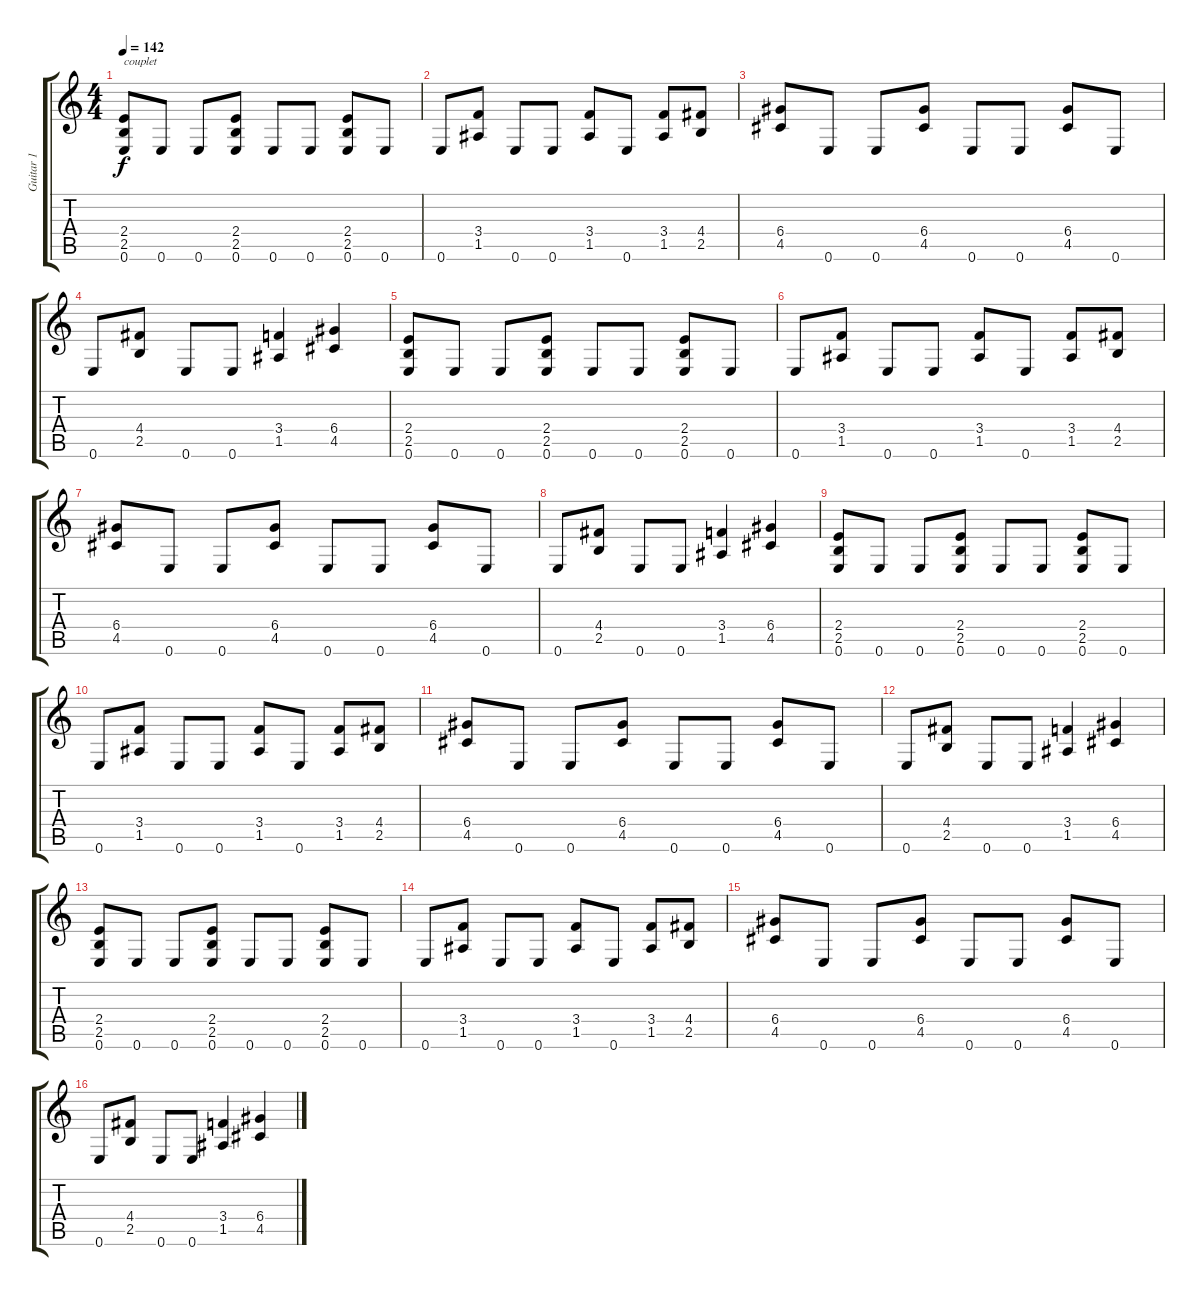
\track ("Guitar 1" "Guitar 1") {instrument distortionguitar}
\staff {score tabs}
\tuning (E4 B3 G3 D3 A2 E2) {hide}
\ts (4 4)
\tempo 142
\clef g2
\ks c
(2.4 2.5 0.6).8{txt "couplet" dy f} 0.6.8 0.6.8 (2.4 2.5 0.6).8 0.6.8 0.6.8 (2.4 2.5 0.6).8 0.6.8 |
0.6.8 (3.4 1.5).8 0.6.8 0.6.8 (3.4 1.5).8 0.6.8 (3.4 1.5).8 (4.4 2.5).8 |
(6.4 4.5).8 0.6.8 0.6.8 (6.4 4.5).8 0.6.8 0.6.8 (6.4 4.5).8 0.6.8 |
0.6.8 (4.4 2.5).8 0.6.8 0.6.8 (3.4 1.5).4 (6.4 4.5).4 |
(2.4 2.5 0.6).8 0.6.8 0.6.8 (2.4 2.5 0.6).8 0.6.8 0.6.8 (2.4 2.5 0.6).8 0.6.8 |
0.6.8 (3.4 1.5).8 0.6.8 0.6.8 (3.4 1.5).8 0.6.8 (3.4 1.5).8 (4.4 2.5).8 |
(6.4 4.5).8 0.6.8 0.6.8 (6.4 4.5).8 0.6.8 0.6.8 (6.4 4.5).8 0.6.8 |
0.6.8 (4.4 2.5).8 0.6.8 0.6.8 (3.4 1.5).4 (6.4 4.5).4 |
(2.4 2.5 0.6).8 0.6.8 0.6.8 (2.4 2.5 0.6).8 0.6.8 0.6.8 (2.4 2.5 0.6).8 0.6.8 |
0.6.8 (3.4 1.5).8 0.6.8 0.6.8 (3.4 1.5).8 0.6.8 (3.4 1.5).8 (4.4 2.5).8 |
(6.4 4.5).8 0.6.8 0.6.8 (6.4 4.5).8 0.6.8 0.6.8 (6.4 4.5).8 0.6.8 |
0.6.8 (4.4 2.5).8 0.6.8 0.6.8 (3.4 1.5).4 (6.4 4.5).4 |
(2.4 2.5 0.6).8 0.6.8 0.6.8 (2.4 2.5 0.6).8 0.6.8 0.6.8 (2.4 2.5 0.6).8 0.6.8 |
0.6.8 (3.4 1.5).8 0.6.8 0.6.8 (3.4 1.5).8 0.6.8 (3.4 1.5).8 (4.4 2.5).8 |
(6.4 4.5).8 0.6.8 0.6.8 (6.4 4.5).8 0.6.8 0.6.8 (6.4 4.5).8 0.6.8 |
0.6.8 (4.4 2.5).8 0.6.8 0.6.8 (3.4 1.5).4 (6.4 4.5).4
